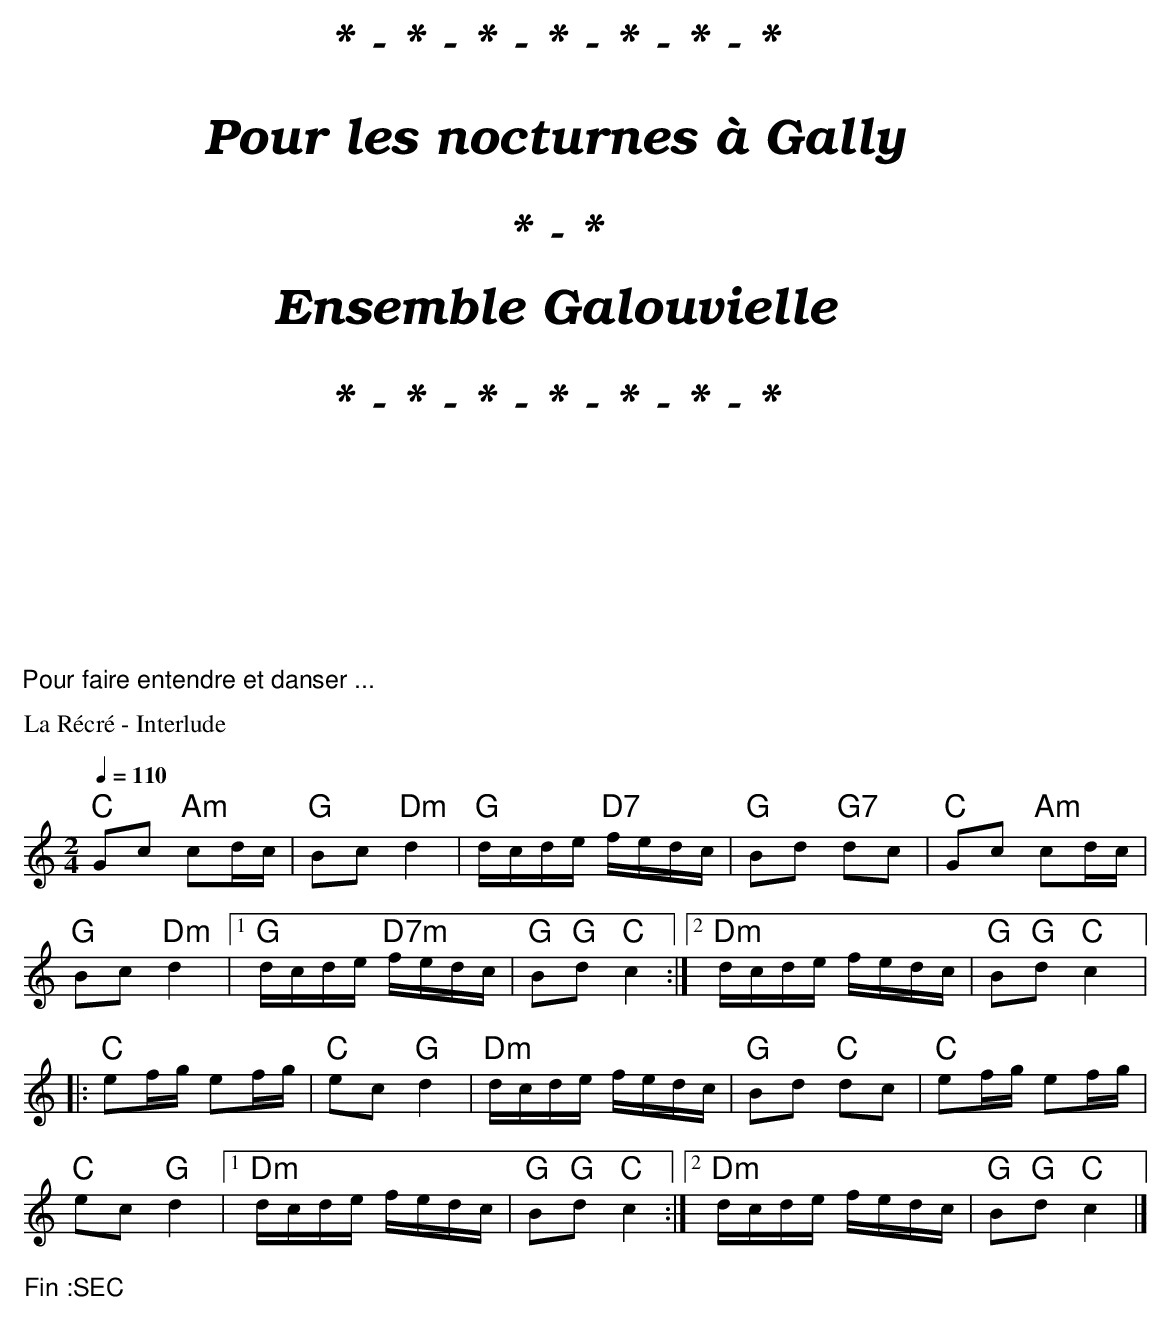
X:1
T:Polka de la grand'mère
T:La Récré - Interlude
M:2/4
Q:1/4=110
K:C
%%staves 1
V:1
"C"G2c2 "Am"c2dc | "G"B2c2"Dm"d4 | "G"dcde "D7"fedc | "G"B2d2 "G7"d2c2 | "C"G2c2 "Am"c2dc |
"G"B2c2"Dm"d4 |1 "G"dcde "D7m"fedc | "G"B2"G"d2"C"c4 :|2 "Dm"dcde fedc | "G"B2"G"d2"C"c4 |:
"C"e2fg e2fg | "C"e2c2"G"d4 | "Dm"dcde fedc | "G"B2d2 "C"d2c2 | "C"e2fg e2fg |
"C"e2c2 "G"d4 |1 "Dm"dcde fedc | "G"B2"G"d2"C"c4 :|2 "Dm"dcde fedc | "G"B2"G"d2"C"c4 |]
V:2
z2.G,2 z2.G,2 | z2.G,2 z2.G,2 | z2.B,2 z2.D2 | z2G2 z2G2 |
z2.G,2 z2.G,2 | z2.G,2 z2.G,2 |1 z2.B,2 z2.D2 | z2G2 E2C2 :|2 z2.B,2 z2.D2 | z2G2 E4 |:
z2.C2 z2.C2 | z2.G,2 z2.B,2 | z2.D2 z2.B,2 | z2.[GG,]2 z2.C2 | z2.C2 z2.C2 | z2.G,2 z2.B,2 |1
z2.D2 z2.B,2 | z2.[GG,]2 G2E2 :|2 z2.D2 z2.B,2 | z2.[GG,]2 [EG]4 |]
V:3
G,4G,4 | z2B,4D2 | DEFE D4 | z2C4G2 | G,4G,4 | z2B,4D2 |1 x8 | x8 :|2 x8 | x8 |:
C8- | C2G,2B,4 | x8 | x8 | x8 | x8 |1 x8 | x8 :|2 x8 | x8 |]
